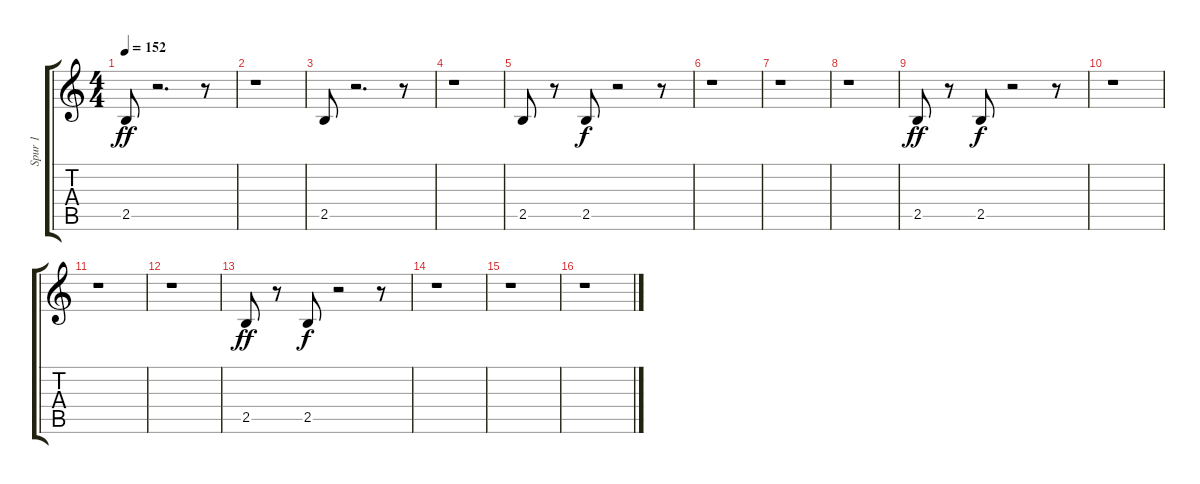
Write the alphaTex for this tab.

\track ("Spur 1" "Spur 1") {instrument overdrivenguitar}
\staff {score tabs}
\tuning (E4 B3 G3 D3 A2 E2) {hide}
\ts (4 4)
\tempo 152
\clef g2
\ks c
2.5.8{dy ff instrument overdrivenguitar} r.2{d} r.8 |
r.1 |
2.5.8 r.2{d} r.8 |
r.1 |
2.5.8 r.8 2.5.8{dy f} r.2 r.8 |
r.1 |
r.1 |
r.1 |
2.5.8{dy ff} r.8 2.5.8{dy f} r.2 r.8 |
r.1 |
r.1 |
r.1 |
2.5.8{dy ff} r.8 2.5.8{dy f} r.2 r.8 |
r.1 |
r.1 |
r.1
